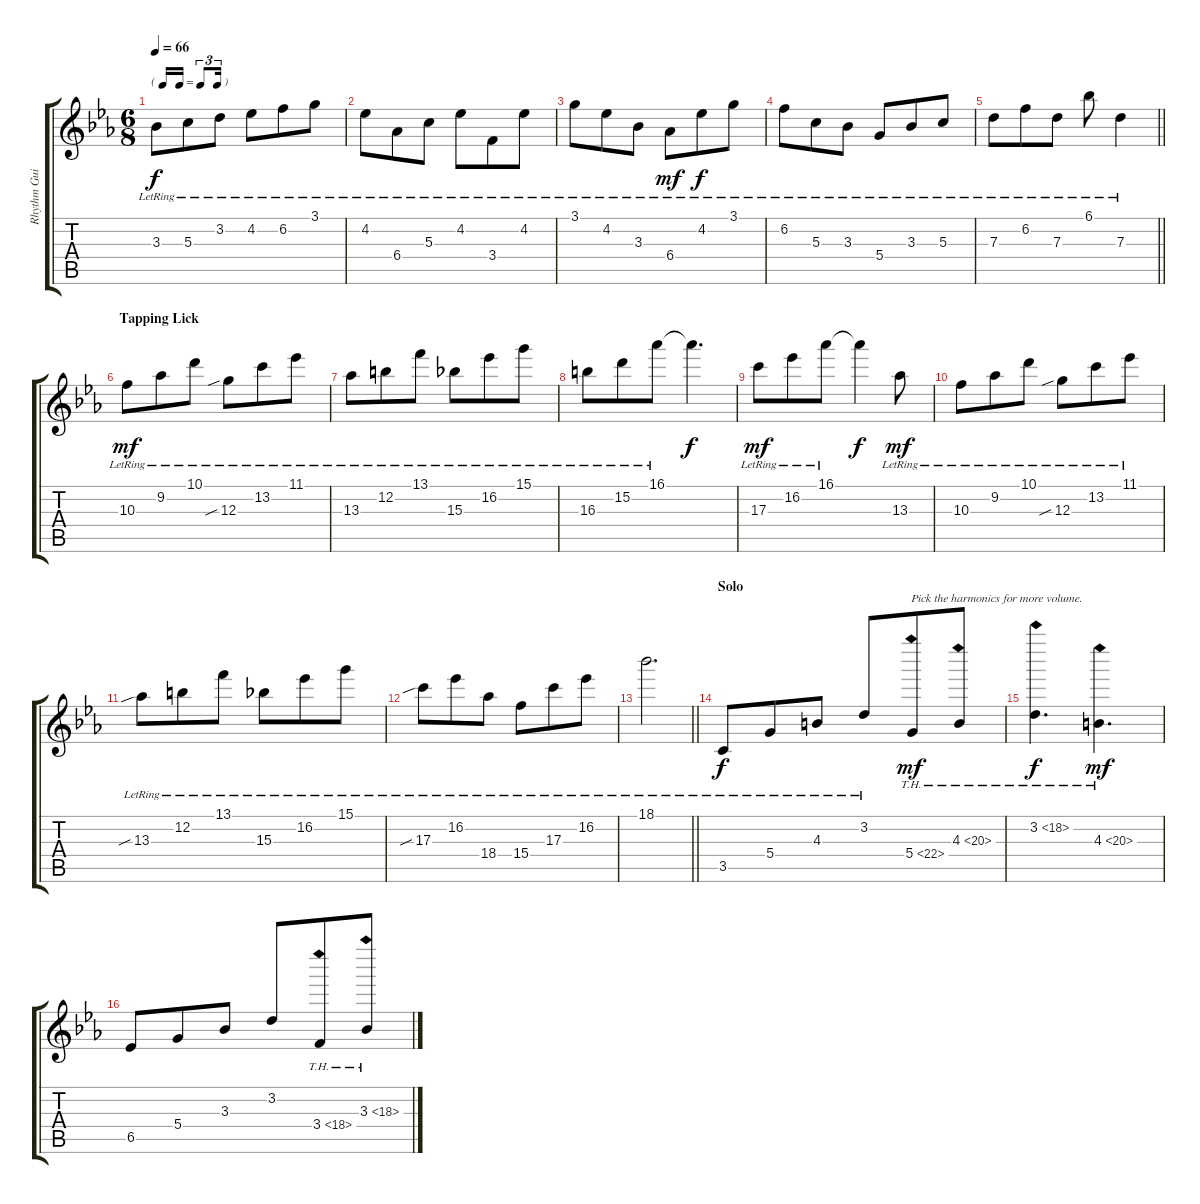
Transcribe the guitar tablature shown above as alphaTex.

\track ("Rhythm Guitar II" "Rhythm Gui") {instrument electricguitarjazz}
\staff {score tabs}
\tuning (E4 B3 G3 D3 A2 E2) {hide}
\ts (6 8)
\tf triplet16th
\tempo 66
\clef g2
\ks cminor
3.3{lr}.8{dy f} 5.3{lr}.8 3.2{lr}.8 4.2{lr}.8 6.2{lr}.8 3.1{lr}.8 |
4.2{lr}.8 6.4{lr}.8 5.3{lr}.8 4.2{lr}.8 3.4{lr}.8 4.2{lr}.8 |
3.1{lr}.8 4.2{lr}.8 3.3{lr}.8 6.4{lr}.8{dy mf} 4.2{lr}.8{dy f} 3.1{lr}.8 |
6.2{lr}.8 5.3{lr}.8 3.3{lr}.8 5.4{lr}.8 3.3{lr}.8 5.3{lr}.8 |
\barLineRight lightlight
7.3{lr}.8 6.2{lr}.8 7.3{lr}.8 6.1{lr}.8 7.3{lr}.4 |
\section ("" "Tapping Lick")
10.3{lr}.8{dy mf} 9.2{lr}.8 10.1{lr}.8 12.3{sib lr}.8 13.2{lr}.8 11.1{lr}.8 |
13.3{lr}.8 12.2{lr}.8 13.1{lr}.8 15.3{lr}.8 16.2{lr}.8 15.1{lr}.8 |
16.3{lr}.8 15.2{lr}.8 16.1{lr}.8 16.1{t}.4{d dy f} |
17.3{lr}.8{dy mf} 16.2{lr}.8 16.1{lr}.8 16.1{t}.4{dy f} 13.3{lr}.8{dy mf} |
10.3{lr}.8 9.2{lr}.8 10.1{lr}.8 12.3{sib lr}.8 13.2{lr}.8 11.1{lr}.8 |
13.3{sib lr}.8 12.2{lr}.8 13.1{lr}.8 15.3{lr}.8 16.2{lr}.8 15.1{lr}.8 |
17.3{sib lr}.8 16.2{lr}.8 18.4{lr}.8 15.4{lr}.8 17.3{lr}.8 16.2{lr}.8 |
\barLineRight lightlight
18.1{lr}.2{d} |
\section ("" "Solo")
3.5{lr}.8{dy f} 5.4{lr}.8 4.3{lr}.8 3.2{lr}.8 5.4{th 17}.8{txt "Pick the harmonics for more volume." dy mf} 4.3{th 16}.8 |
3.2{th 15}.4{d dy f} 4.3{th 16}.4{d dy mf} |
6.5.8 5.4.8 3.3.8 3.2.8 3.4{th 15}.8 3.3{th 15}.8
